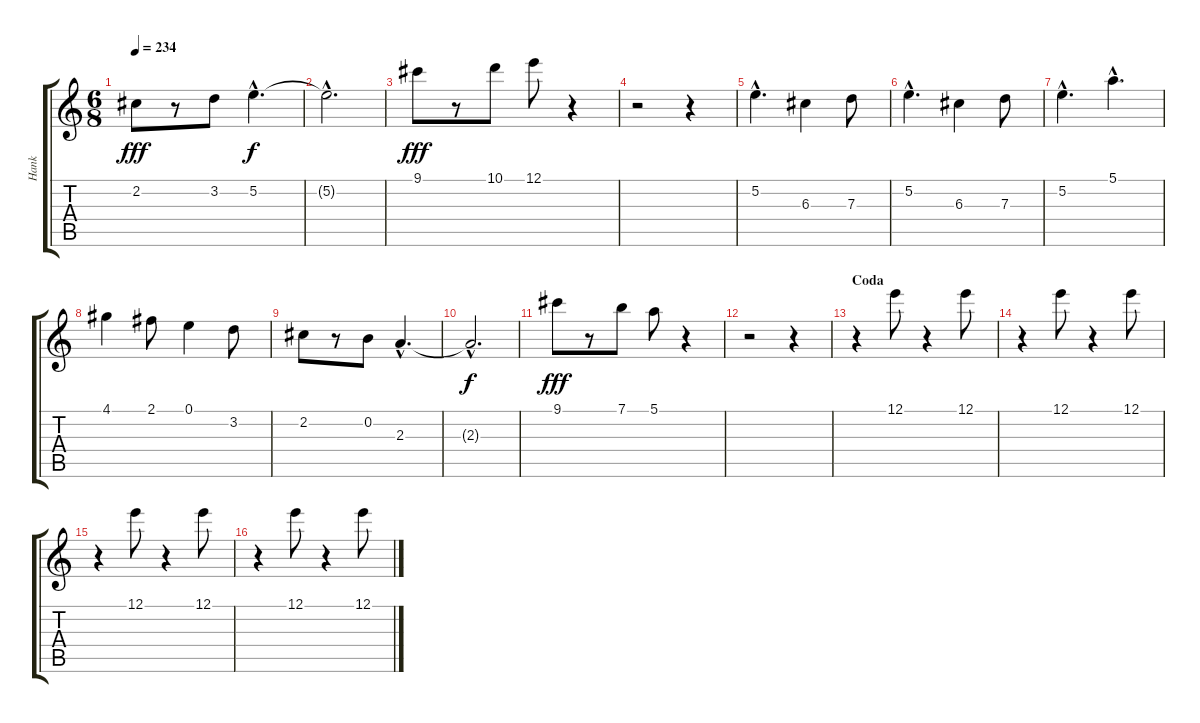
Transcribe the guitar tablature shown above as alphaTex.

\track ("Hank" "Hank") {instrument electricguitarclean}
\staff {score tabs}
\tuning (E4 B3 G3 D3 A2 E2) {hide}
\ts (6 8)
\tempo 234
\clef g2
\ks c
2.2.8{dy fff} r.8 3.2.8 5.2{hac}.4{d dy f} |
5.2{hac t}.2{d} |
9.1.8{dy fff instrument electricguitarmuted} r.8 10.1.8 12.1.8 r.4 |
r.2 r.4 |
5.2{hac}.4{d instrument electricguitarclean} 6.3.4 7.3.8 |
5.2{hac}.4{d} 6.3.4 7.3.8 |
5.2{hac}.4{d} 5.1{hac}.4{d} |
4.1.4 2.1.8 0.1.4 3.2.8 |
2.2.8 r.8 0.2.8 2.3{hac}.4{d} |
2.3{hac t}.2{d dy f} |
9.1.8{dy fff instrument electricguitarmuted} r.8 7.1.8 5.1.8 r.4 |
r.2 r.4 |
\section ("" "Coda")
r.4 12.1.8{instrument electricguitarmuted} r.4 12.1.8 |
r.4 12.1.8 r.4 12.1.8 |
r.4 12.1.8 r.4 12.1.8 |
r.4 12.1.8 r.4 12.1.8
